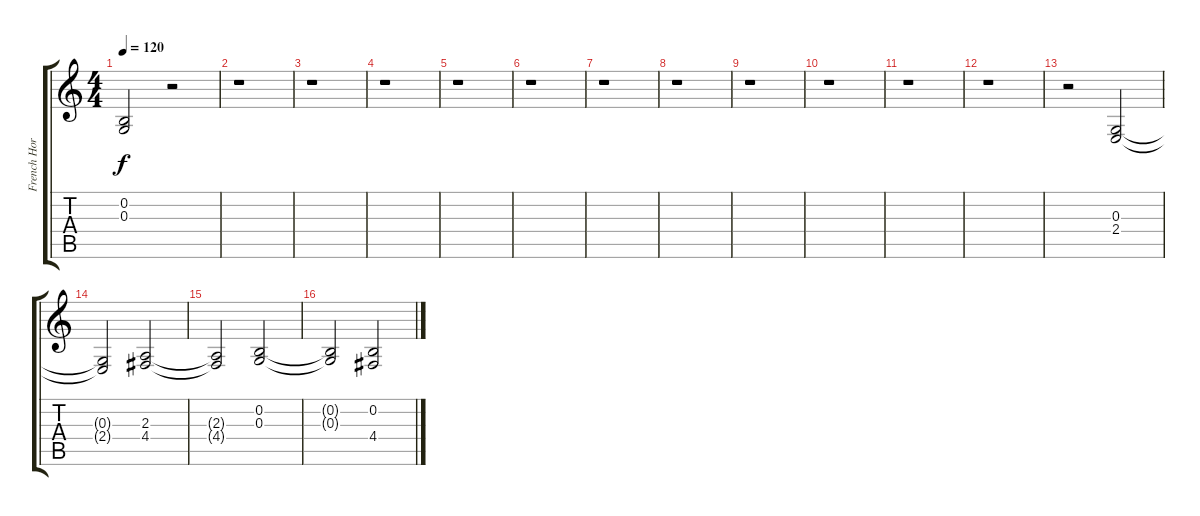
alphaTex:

\track ("French Horn #2 (MIDI)" "French Hor") {instrument frenchhorn}
\staff {score tabs}
\tuning (E4 B3 G3 D3 A2 E2) {hide}
\ts (4 4)
\tempo 120
\clef g2
\ks c
(0.2{t} 0.3{t}).2{dy f} r.2 |
r.1 |
r.1 |
r.1 |
r.1 |
r.1 |
r.1 |
r.1 |
r.1 |
r.1 |
r.1 |
r.1 |
r.2 (0.3 2.4).2 |
(0.3{t} 2.4{t}).2 (2.3 4.4).2 |
(2.3{t} 4.4{t}).2 (0.2 0.3).2 |
(0.2{t} 0.3{t}).2 (0.2 4.4).2
